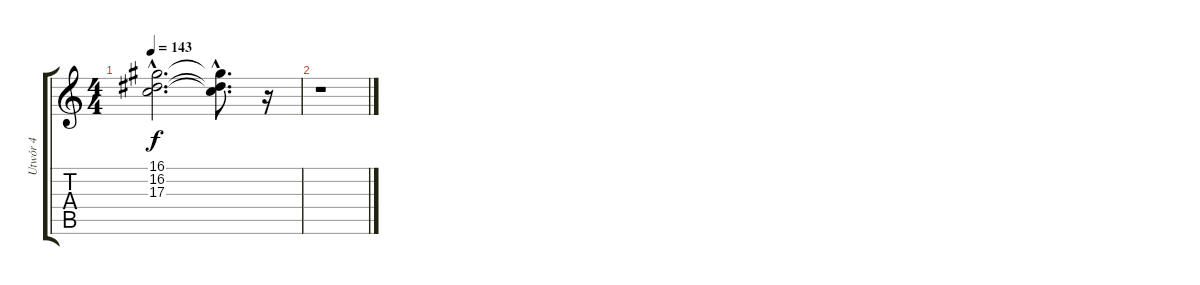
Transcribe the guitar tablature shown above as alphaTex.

\track ("Utwór 4" "Utwór 4") {instrument drawbarorgan}
\staff {score tabs}
\tuning (E4 B3 G3 D3 A2 E2) {hide}
\ts (4 4)
\tempo 143
\clef g2
\ks c
(16.1{hac t} 16.2{hac t} 17.3{hac t}).2{d dy f} (16.1{hac t} 16.2{hac t} 17.3{hac t}).8{d} r.16 |
r.1
